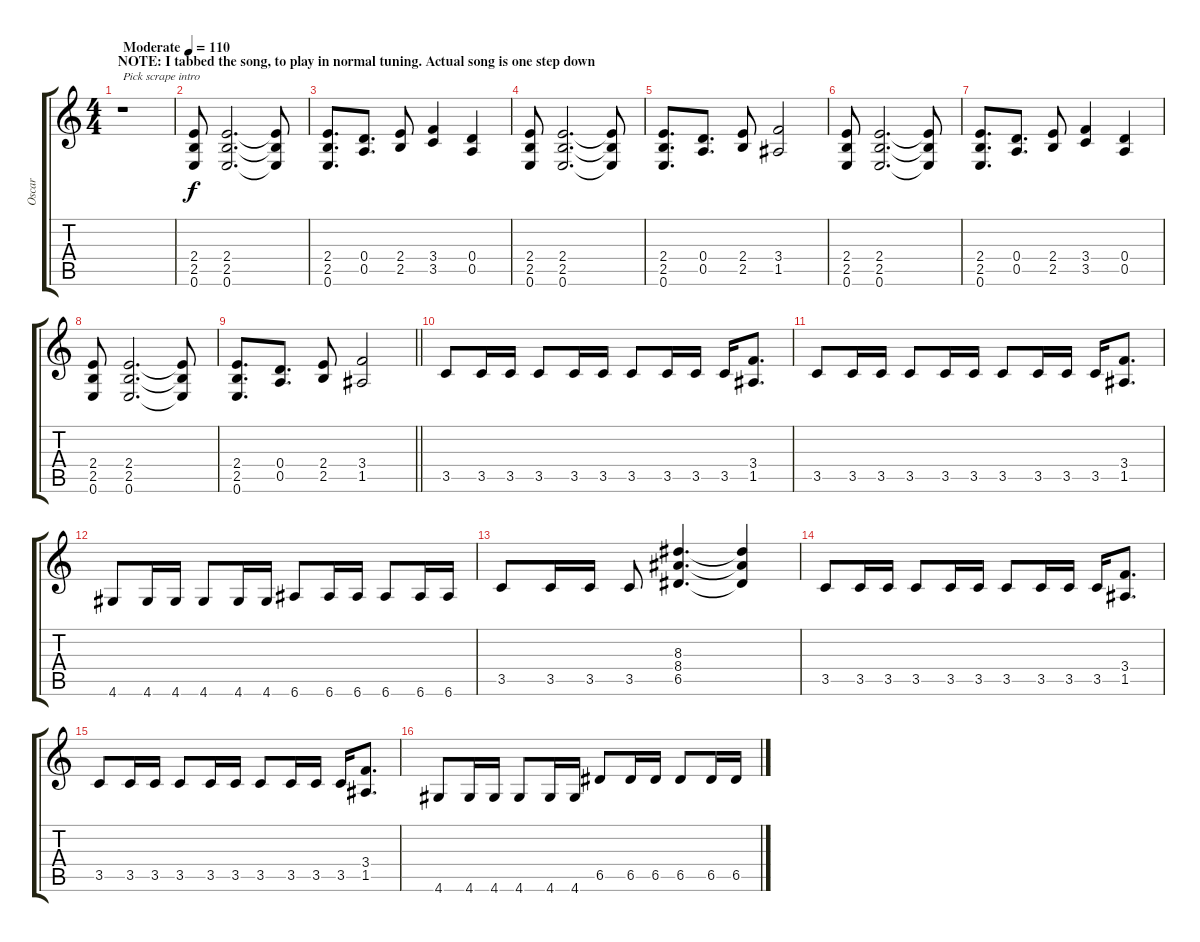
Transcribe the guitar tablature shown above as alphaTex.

\track ("Oscar" "Oscar") {instrument distortionguitar}
\staff {score tabs}
\tuning (E4 B3 G3 D3 A2 E2) {hide}
\ts (4 4)
\section ("" "NOTE: I tabbed the song, to play in normal tuning. Actual song is one step down")
\tempo (110 "Moderate")
\clef g2
\ks c
r.1{txt "Pick scrape intro" dy f instrument distortionguitar} |
(2.4 2.5 0.6).8 (2.4 2.5 0.6).2{d} (2.4{t} 2.5{t} 0.6{t}).8 |
(2.4 2.5 0.6).8{d} (0.4 0.5).8{d} (2.4 2.5).8 (3.4 3.5).4 (0.4 0.5).4 |
(2.4 2.5 0.6).8 (2.4 2.5 0.6).2{d} (2.4{t} 2.5{t} 0.6{t}).8 |
(2.4 2.5 0.6).8{d} (0.4 0.5).8{d} (2.4 2.5).8 (3.4 1.5).2 |
(2.4 2.5 0.6).8 (2.4 2.5 0.6).2{d} (2.4{t} 2.5{t} 0.6{t}).8 |
(2.4 2.5 0.6).8{d} (0.4 0.5).8{d} (2.4 2.5).8 (3.4 3.5).4 (0.4 0.5).4 |
(2.4 2.5 0.6).8 (2.4 2.5 0.6).2{d} (2.4{t} 2.5{t} 0.6{t}).8 |
\barLineRight lightlight
(2.4 2.5 0.6).8{d} (0.4 0.5).8{d} (2.4 2.5).8 (3.4 1.5).2 |
3.5.8 3.5.16 3.5.16 3.5.8 3.5.16 3.5.16 3.5.8 3.5.16 3.5.16 3.5.16 (3.4 1.5).8{d} |
3.5.8 3.5.16 3.5.16 3.5.8 3.5.16 3.5.16 3.5.8 3.5.16 3.5.16 3.5.16 (3.4 1.5).8{d} |
4.6.8 4.6.16 4.6.16 4.6.8 4.6.16 4.6.16 6.6.8 6.6.16 6.6.16 6.6.8 6.6.16 6.6.16 |
3.5.8 3.5.16 3.5.16 3.5.8 (8.3 8.4 6.5).4{d} (8.3{t} 8.4{t} 6.5{t}).4 |
3.5.8 3.5.16 3.5.16 3.5.8 3.5.16 3.5.16 3.5.8 3.5.16 3.5.16 3.5.16 (3.4 1.5).8{d} |
3.5.8 3.5.16 3.5.16 3.5.8 3.5.16 3.5.16 3.5.8 3.5.16 3.5.16 3.5.16 (3.4 1.5).8{d} |
4.6.8 4.6.16 4.6.16 4.6.8 4.6.16 4.6.16 6.5.8 6.5.16 6.5.16 6.5.8 6.5.16 6.5.16
